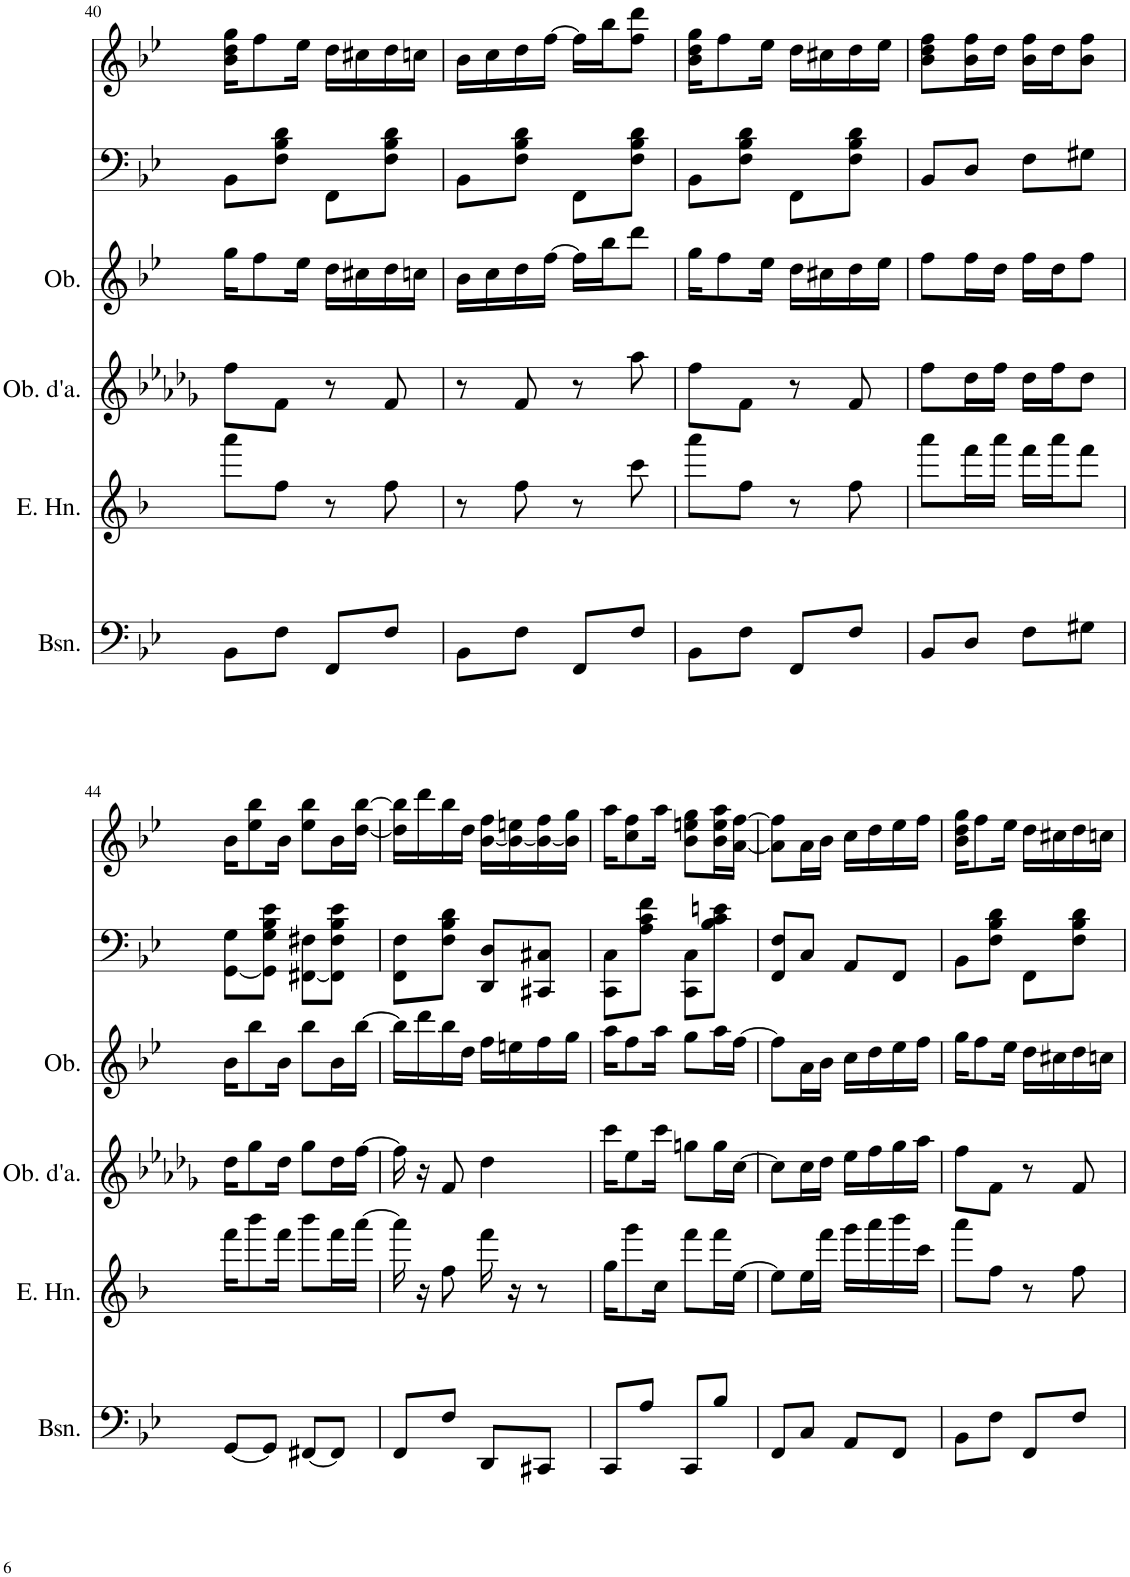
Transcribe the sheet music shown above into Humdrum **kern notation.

**kern	**kern	**kern	**kern	**kern	**kern
*part6	*part5	*part4	*part3	*part2	*part1
*staff6	*staff5	*staff4	*staff3	*staff2	*staff1
*I"Bassoon	*I"English Horn	*I"Oboe d'amore	*I"Oboe	*I"Grand Piano	*I"Piano
*I'Bsn.	*I'E. Hn.	*I'Ob. d'a.	*I'Ob.	*I'Pno	*I'Pno
!!LO:PB:g=z
*clefF4	*clefG2	*clefG2	*clefG2	*clefF4	*clefG2
*	*Trd4c7	*Trd2c3	*	*	*
*k[b-e-]	*k[b-]	*k[b-e-a-d-g-]	*k[b-e-]	*k[b-e-]	*k[b-e-]
*M2/4	*M2/4	*M2/4	*M2/4	*M2/4	*M2/4
=40	=40	=40	=40	=40	=40
8BB-\L	8aaa\L	8ff\L	16gg\KL	8BB-\L	16b-\ 16dd\ 16gg\KL
.	.	.	8ff\	.	8ff\
8F\J	8ff\J	8f\J	.	8F\ 8B-\ 8d\J	.
.	.	.	16ee-\Jk	.	16ee-\Jk
8FF/L	8r	8r	16dd\LL	8FF\L	16dd\LL
.	.	.	16cc#X\	.	16cc#X\
8F/J	8ff\	8f/	16dd\	8F\ 8B-\ 8d\J	16dd\
.	.	.	16ccn\JJ	.	16ccn\JJ
=41	=41	=41	=41	=41	=41
8BB-\L	8r	8r	16b-\LL	8BB-\L	16b-\LL
.	.	.	16cc\	.	16cc\
8F\J	8ff\	8f/	16dd\	8F\ 8B-\ 8d\J	16dd\
.	.	.	[16ff\JJ	.	[16ff\JJ
8FF/L	8r	8r	16ff\LL]	8FF\L	16ff\LL]
.	.	.	16bb-\J	.	16bb-\J
8F/J	8ccc\	8aaa-\	8ddd\J	8F\ 8B-\ 8d\J	8ff\ 8ddd\J
=42	=42	=42	=42	=42	=42
8BB-\L	8aaa\L	8ff\L	16gg\KL	8BB-\L	16b-\ 16dd\ 16gg\KL
.	.	.	8ff\	.	8ff\
8F\J	8ff\J	8f\J	.	8F\ 8B-\ 8d\J	.
.	.	.	16ee-\Jk	.	16ee-\Jk
8FF/L	8r	8r	16dd\LL	8FF\L	16dd\LL
.	.	.	16cc#X\	.	16cc#X\
8F/J	8ff\	8f/	16dd\	8F\ 8B-\ 8d\J	16dd\
.	.	.	16ee-\JJ	.	16ee-\JJ
=43	=43	=43	=43	=43	=43
8BB-/L	8aaa\L	8ff\L	8ff\L	8BB-/L	8b-\ 8dd\ 8ff\L
8D/J	16fff\L	16dd-\L	16ff\L	8D/J	16b-\ 16ff\L
.	16aaa\JJ	16ff\JJ	16dd\JJ	.	16dd\JJ
8F\L	16fff\LL	16dd-\LL	16ff\LL	8F\L	16b-\ 16ff\LL
.	16aaa\J	16ff\J	16dd\J	.	16dd\J
8G#X\J	8fff\J	8dd-\J	8ff\J	8G#X\J	8b-\ 8ff\J
!!LO:LB:g=z
=44	=44	=44	=44	=44	=44
[8GG/L	16fff\KL	16dd-\KL	16b-\KL	[8GG\ 8G\L	16b-\KL
.	8bbb-\	8gg-\	8bb-\	.	8ee-\ 8bb-\
8GG/J]	.	.	.	8GG\] 8G\ 8B-\ 8e-\J	.
.	16fff\Jk	16dd-\Jk	16b-\Jk	.	16b-\Jk
[8FF#X/L	8bbb-\L	8gg-\L	8bb-\L	[8FF#X\ 8F#X\L	8ee-\ 8bb-\L
8FF#/J]	16fff\L	16dd-\L	16b-\L	8FF#\] 8F#\ 8B-\ 8e-\J	16b-\L
.	[16aaa\JJ	[16ff\JJ	[16bb-\JJ	.	[16dd\ [16bb-\JJ
=45	=45	=45	=45	=45	=45
8FF/L	16aaa\]	16ff\]	16bb-\LL]	8FF\ 8F\L	16dd\] 16bb-\]LL
.	16r	16r	16ddd\	.	16ddd\
8F/J	8ff\	8f/	16bb-\	8F\ 8B-\ 8d\J	16bb-\
.	.	.	16dd\JJ	.	16dd\JJ
8DD/L	16fff\	4dd-\	16ff\LL	8DD/ 8D/L	[16b-\ 16ff\LL
.	16r	.	16een\	.	16b-\_ 16een\
8CC#X/J	8r	.	16ff\	8CC#X/ 8C#X/J	16b-\_ 16ff\
.	.	.	16gg\JJ	.	16b-\] 16gg\JJ
=46	=46	=46	=46	=46	=46
8CC/L	16gg\KL	16ccc\KL	16aa\KL	8CC\ 8C\L	16aa\KL
.	8ggg\	8ee-\	8ff\	.	8cc\ 8ff\
8A/J	.	.	.	8A\ 8c\ 8f\J	.
.	16cc\Jk	16ccc\Jk	16aa\Jk	.	16aa\Jk
8CC/L	8fff\L	8ggn\L	8gg\L	8CC\ 8C\L	8b-\ 8een\ 8gg\L
8B-/J	16fff\L	16gg\L	16aa\L	8B-\ 8c\ 8en\J	16b-\ 16ee\ 16aa\L
.	[16ee\JJ	[16cc\JJ	[16ff\JJ	.	[16a\ [16ff\JJ
=47	=47	=47	=47	=47	=47
8FF/L	8ee\L]	8cc\L]	8ff\L]	8FF/ 8F/L	8a\] 8ff\]L
8C/J	16ee\L	16cc\L	16a\L	8C/J	16a\L
.	16fff\JJ	16dd-\JJ	16b-\JJ	.	16b-\JJ
8AA/L	16ggg\LL	16ee-\LL	16cc\LL	8AA/L	16cc\LL
.	16aaa\	16ff\	16dd\	.	16dd\
8FF/J	16bbb-\	16gg-\	16ee-\	8FF/J	16ee-\
.	16ccc\JJ	16aaa-\JJ	16ff\JJ	.	16ff\JJ
=48	=48	=48	=48	=48	=48
8BB-\L	8aaa\L	8ff\L	16gg\KL	8BB-\L	16b-\ 16dd\ 16gg\KL
.	.	.	8ff\	.	8ff\
8F\J	8ff\J	8f\J	.	8F\ 8B-\ 8d\J	.
.	.	.	16ee-\Jk	.	16ee-\Jk
8FF/L	8r	8r	16dd\LL	8FF\L	16dd\LL
.	.	.	16cc#X\	.	16cc#X\
8F/J	8ff\	8f/	16dd\	8F\ 8B-\ 8d\J	16dd\
.	.	.	16ccn\JJ	.	16ccn\JJ
=	=	=	=	=	=
*-	*-	*-	*-	*-	*-
